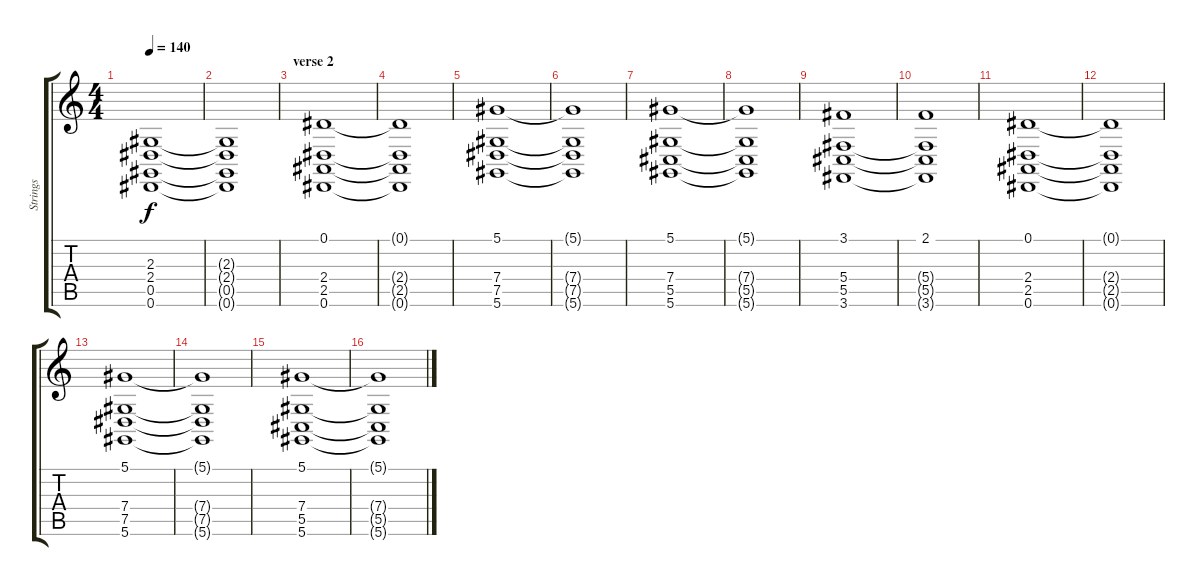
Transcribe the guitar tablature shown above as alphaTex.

\track ("Strings" "Strings") {instrument stringensemble2}
\staff {score tabs}
\tuning (Eb4 Bb3 Gb3 Db3 Ab2 Eb2) {hide}
\ts (4 4)
\tempo 140
\clef g2
\ks c
(2.3 2.4 0.5 0.6).1{dy f} |
(2.3{t} 2.4{t} 0.5{t} 0.6{t}).1 |
\section ("" "verse 2")
(0.1 2.4 2.5 0.6).1 |
(0.1{t} 2.4{t} 2.5{t} 0.6{t}).1 |
(5.1 7.4 7.5 5.6).1 |
(5.1{t} 7.4{t} 7.5{t} 5.6{t}).1 |
(5.1 7.4 5.5 5.6).1 |
(5.1{t} 7.4{t} 5.5{t} 5.6{t}).1 |
(3.1 5.4 5.5 3.6).1 |
(2.1 5.4{t} 5.5{t} 3.6{t}).1 |
(0.1 2.4 2.5 0.6).1 |
(0.1{t} 2.4{t} 2.5{t} 0.6{t}).1 |
(5.1 7.4 7.5 5.6).1 |
(5.1{t} 7.4{t} 7.5{t} 5.6{t}).1 |
(5.1 7.4 5.5 5.6).1 |
(5.1{t} 7.4{t} 5.5{t} 5.6{t}).1
